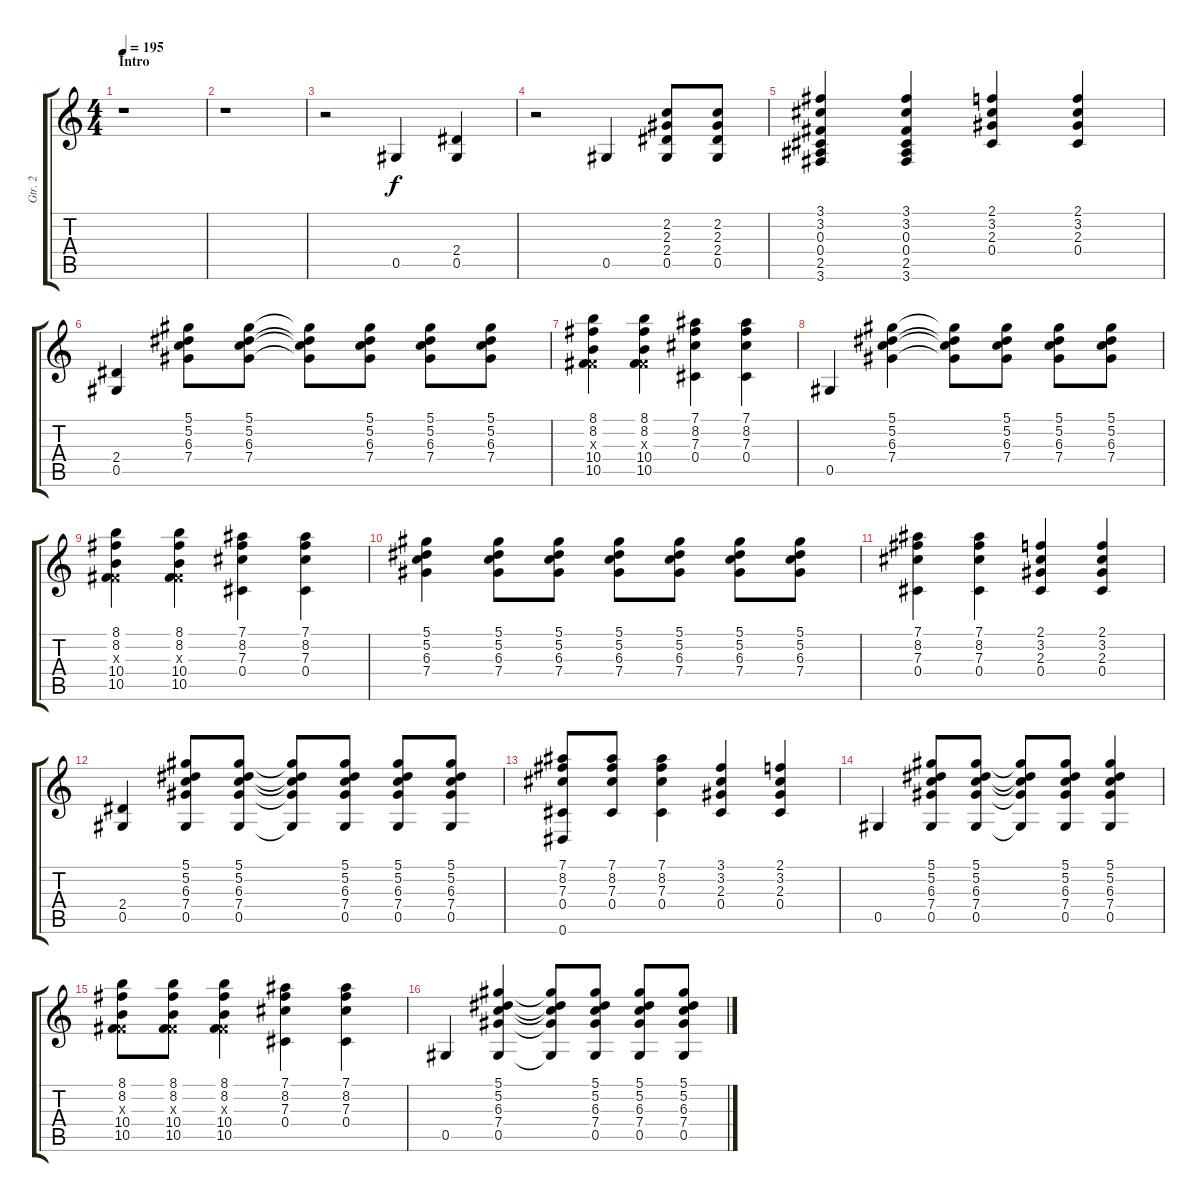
\track ("Gtr. 2" "Gtr. 2") {instrument acousticguitarsteel}
\staff {score tabs}
\tuning (Eb4 Bb3 Gb3 Db3 Ab2 Eb2) {hide}
\ts (4 4)
\section ("" "Intro")
\tempo 195
\clef g2
\ks c
r.1{dy f instrument acousticguitarsteel} |
r.1 |
r.2 0.5.4 (2.4 0.5).4 |
r.2 0.5.4 (2.2 2.3 2.4 0.5).8 (2.2 2.3 2.4 0.5).8 |
(3.1 3.2 0.3 0.4 2.5 3.6).4 (3.1 3.2 0.3 0.4 2.5 3.6).4 (2.1 3.2 2.3 0.4).4 (2.1 3.2 2.3 0.4).4 |
(2.4 0.5).4 (5.1 5.2 6.3 7.4).8 (5.1 5.2 6.3 7.4).8 (5.1{t} 5.2{t} 6.3{t} 7.4{t}).8 (5.1 5.2 6.3 7.4).8 (5.1 5.2 6.3 7.4).8 (5.1 5.2 6.3 7.4).8 |
(8.1 8.2 0.3{x} 10.4 10.5).4 (8.1 8.2 0.3{x} 10.4 10.5).4 (7.1 8.2 7.3 0.4).4 (7.1 8.2 7.3 0.4).4 |
0.5.4 (5.1 5.2 6.3 7.4).4 (5.1{t} 5.2{t} 6.3{t} 7.4{t}).8 (5.1 5.2 6.3 7.4).8 (5.1 5.2 6.3 7.4).8 (5.1 5.2 6.3 7.4).8 |
(8.1 8.2 0.3{x} 10.4 10.5).4 (8.1 8.2 0.3{x} 10.4 10.5).4 (7.1 8.2 7.3 0.4).4 (7.1 8.2 7.3 0.4).4 |
(5.1 5.2 6.3 7.4).4 (5.1 5.2 6.3 7.4).8 (5.1 5.2 6.3 7.4).8 (5.1 5.2 6.3 7.4).8 (5.1 5.2 6.3 7.4).8 (5.1 5.2 6.3 7.4).8 (5.1 5.2 6.3 7.4).8 |
(7.1 8.2 7.3 0.4).4 (7.1 8.2 7.3 0.4).4 (2.1 3.2 2.3 0.4).4 (2.1 3.2 2.3 0.4).4 |
(2.4 0.5).4 (5.1 5.2 6.3 7.4 0.5).8 (5.1 5.2 6.3 7.4 0.5).8 (5.1{t} 5.2{t} 6.3{t} 7.4{t} 0.5{t}).8 (5.1 5.2 6.3 7.4 0.5).8 (5.1 5.2 6.3 7.4 0.5).8 (5.1 5.2 6.3 7.4 0.5).8 |
(7.1 8.2 7.3 0.4 0.6).8 (7.1 8.2 7.3 0.4).8 (7.1 8.2 7.3 0.4).4 (3.1 3.2 2.3 0.4).4 (2.1 3.2 2.3 0.4).4 |
0.5.4 (5.1 5.2 6.3 7.4 0.5).8 (5.1 5.2 6.3 7.4 0.5).8 (5.1{t} 5.2{t} 6.3{t} 7.4{t} 0.5{t}).8 (5.1 5.2 6.3 7.4 0.5).8 (5.1 5.2 6.3 7.4 0.5).4 |
(8.1 8.2 0.3{x} 10.4 10.5).8 (8.1 8.2 0.3{x} 10.4 10.5).8 (8.1 8.2 0.3{x} 10.4 10.5).4 (7.1 8.2 7.3 0.4).4 (7.1 8.2 7.3 0.4).4 |
0.5.4 (5.1 5.2 6.3 7.4 0.5).4 (5.1{t} 5.2{t} 6.3{t} 7.4{t} 0.5{t}).8 (5.1 5.2 6.3 7.4 0.5).8 (5.1 5.2 6.3 7.4 0.5).8 (5.1 5.2 6.3 7.4 0.5).8
